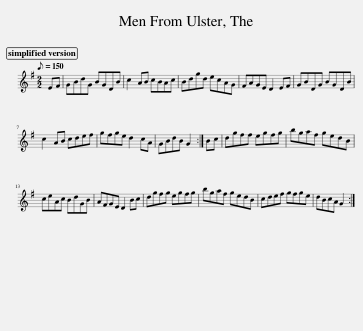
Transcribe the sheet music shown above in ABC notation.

X:1
L:1/8
Q:1/8=150
M:2/2
I:linebreak $
K:G
V:1 treble
V:1
 EF | GBdG BGDB | c2 AB cBAc | Bdgd ecAG | FAGE D2 EF | %5
 GBDG BGDB |$ c2 AB cdef | gfge d2 cA | GBdB G2 :| Bc | %10
 dgff egfg | bgaf gedB |$ ceAc BdGB | AFGE D2 Bc | dgfg egfg | %15
 bgaf gedB | cdef gfge | dBcA G2 :| %18
